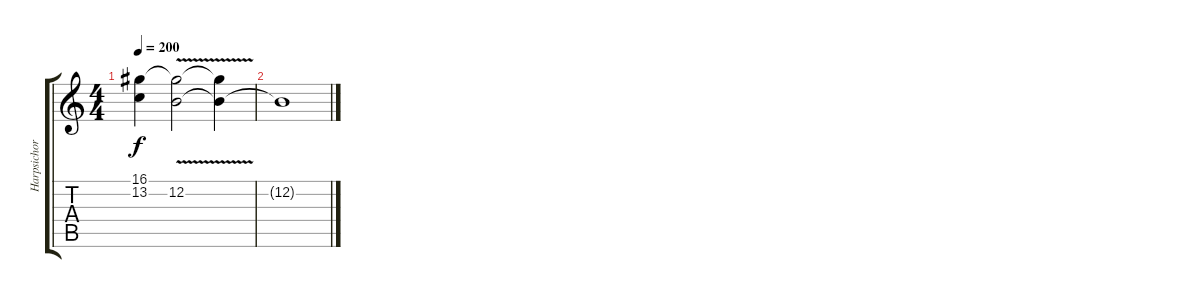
\track ("Harpsichord (Guitar)" "Harpsichor") {instrument harpsichord}
\staff {score tabs}
\tuning (E4 B3 G3 D3 A2 E2) {hide}
\ts (4 4)
\tempo 200
\clef g2
\ks c
(16.1{t} 13.2{t}).4{dy f} (16.1{t} 12.2{v}).2 (16.1{t} 12.2{t}).4 |
12.2{t}.1
